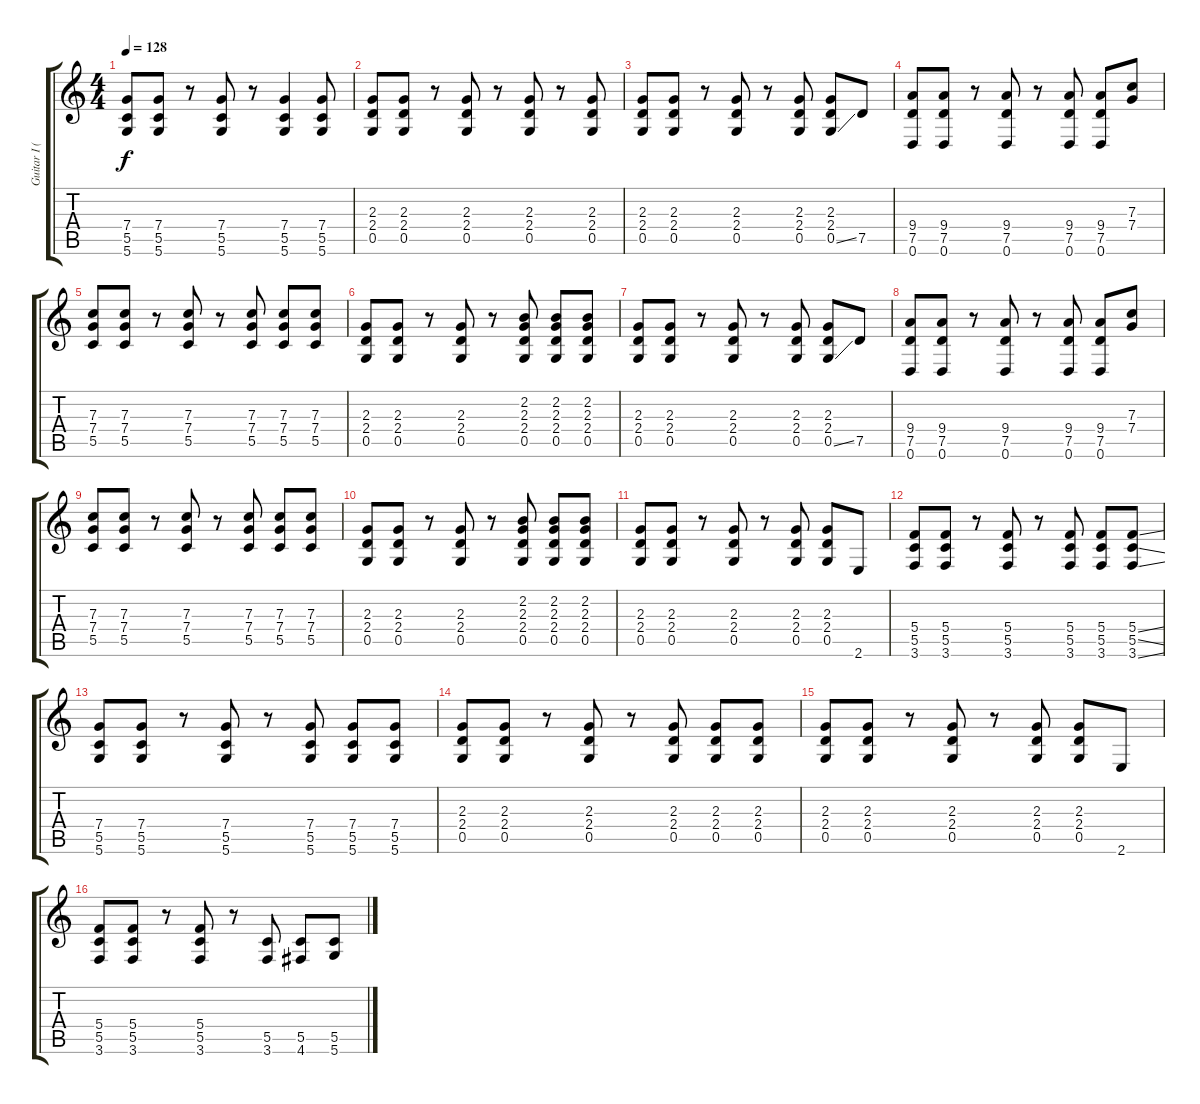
\track ("Guitar I (D-G-C-F-A-D)" "Guitar I (") {instrument electricguitarclean}
\staff {score tabs}
\tuning (D4 A3 F3 C3 G2 D2) {hide}
\ts (4 4)
\tempo 128
\clef g2
\ks c
(7.4 5.5 5.6).8{dy f} (7.4 5.5 5.6).8 r.8 (7.4 5.5 5.6).8 r.8 (7.4 5.5 5.6).4 (7.4 5.5 5.6).8 |
(2.3 2.4 0.5).8 (2.3 2.4 0.5).8 r.8 (2.3 2.4 0.5).8 r.8 (2.3 2.4 0.5).8 r.8 (2.3 2.4 0.5).8 |
(2.3 2.4 0.5).8 (2.3 2.4 0.5).8 r.8 (2.3 2.4 0.5).8 r.8 (2.3 2.4 0.5).8 (2.3 2.4 0.5{ss}).8 7.5.8 |
(9.4 7.5 0.6).8 (9.4 7.5 0.6).8 r.8 (9.4 7.5 0.6).8 r.8 (9.4 7.5 0.6).8 (9.4 7.5 0.6).8 (7.3 7.4).8 |
(7.3 7.4 5.5).8 (7.3 7.4 5.5).8 r.8 (7.3 7.4 5.5).8 r.8 (7.3 7.4 5.5).8 (7.3 7.4 5.5).8 (7.3 7.4 5.5).8 |
(2.3 2.4 0.5).8 (2.3 2.4 0.5).8 r.8 (2.3 2.4 0.5).8 r.8 (2.2 2.3 2.4 0.5).8 (2.2 2.3 2.4 0.5).8 (2.2 2.3 2.4 0.5).8 |
(2.3 2.4 0.5).8 (2.3 2.4 0.5).8 r.8 (2.3 2.4 0.5).8 r.8 (2.3 2.4 0.5).8 (2.3 2.4 0.5{ss}).8 7.5.8 |
(9.4 7.5 0.6).8 (9.4 7.5 0.6).8 r.8 (9.4 7.5 0.6).8 r.8 (9.4 7.5 0.6).8 (9.4 7.5 0.6).8 (7.3 7.4).8 |
(7.3 7.4 5.5).8 (7.3 7.4 5.5).8 r.8 (7.3 7.4 5.5).8 r.8 (7.3 7.4 5.5).8 (7.3 7.4 5.5).8 (7.3 7.4 5.5).8 |
(2.3 2.4 0.5).8 (2.3 2.4 0.5).8 r.8 (2.3 2.4 0.5).8 r.8 (2.2 2.3 2.4 0.5).8 (2.2 2.3 2.4 0.5).8 (2.2 2.3 2.4 0.5).8 |
(2.3 2.4 0.5).8 (2.3 2.4 0.5).8 r.8 (2.3 2.4 0.5).8 r.8 (2.3 2.4 0.5).8 (2.3 2.4 0.5).8 2.6.8 |
(5.4 5.5 3.6).8 (5.4 5.5 3.6).8 r.8 (5.4 5.5 3.6).8 r.8 (5.4 5.5 3.6).8 (5.4 5.5 3.6).8 (5.4{ss} 5.5{ss} 3.6{ss}).8 |
(7.4 5.5 5.6).8 (7.4 5.5 5.6).8 r.8 (7.4 5.5 5.6).8 r.8 (7.4 5.5 5.6).8 (7.4 5.5 5.6).8 (7.4 5.5 5.6).8 |
(2.3 2.4 0.5).8 (2.3 2.4 0.5).8 r.8 (2.3 2.4 0.5).8 r.8 (2.3 2.4 0.5).8 (2.3 2.4 0.5).8 (2.3 2.4 0.5).8 |
(2.3 2.4 0.5).8 (2.3 2.4 0.5).8 r.8 (2.3 2.4 0.5).8 r.8 (2.3 2.4 0.5).8 (2.3 2.4 0.5).8 2.6.8 |
(5.4 5.5 3.6).8 (5.4 5.5 3.6).8 r.8 (5.4 5.5 3.6).8 r.8 (5.5 3.6).8 (5.5 4.6).8 (5.5 5.6).8
